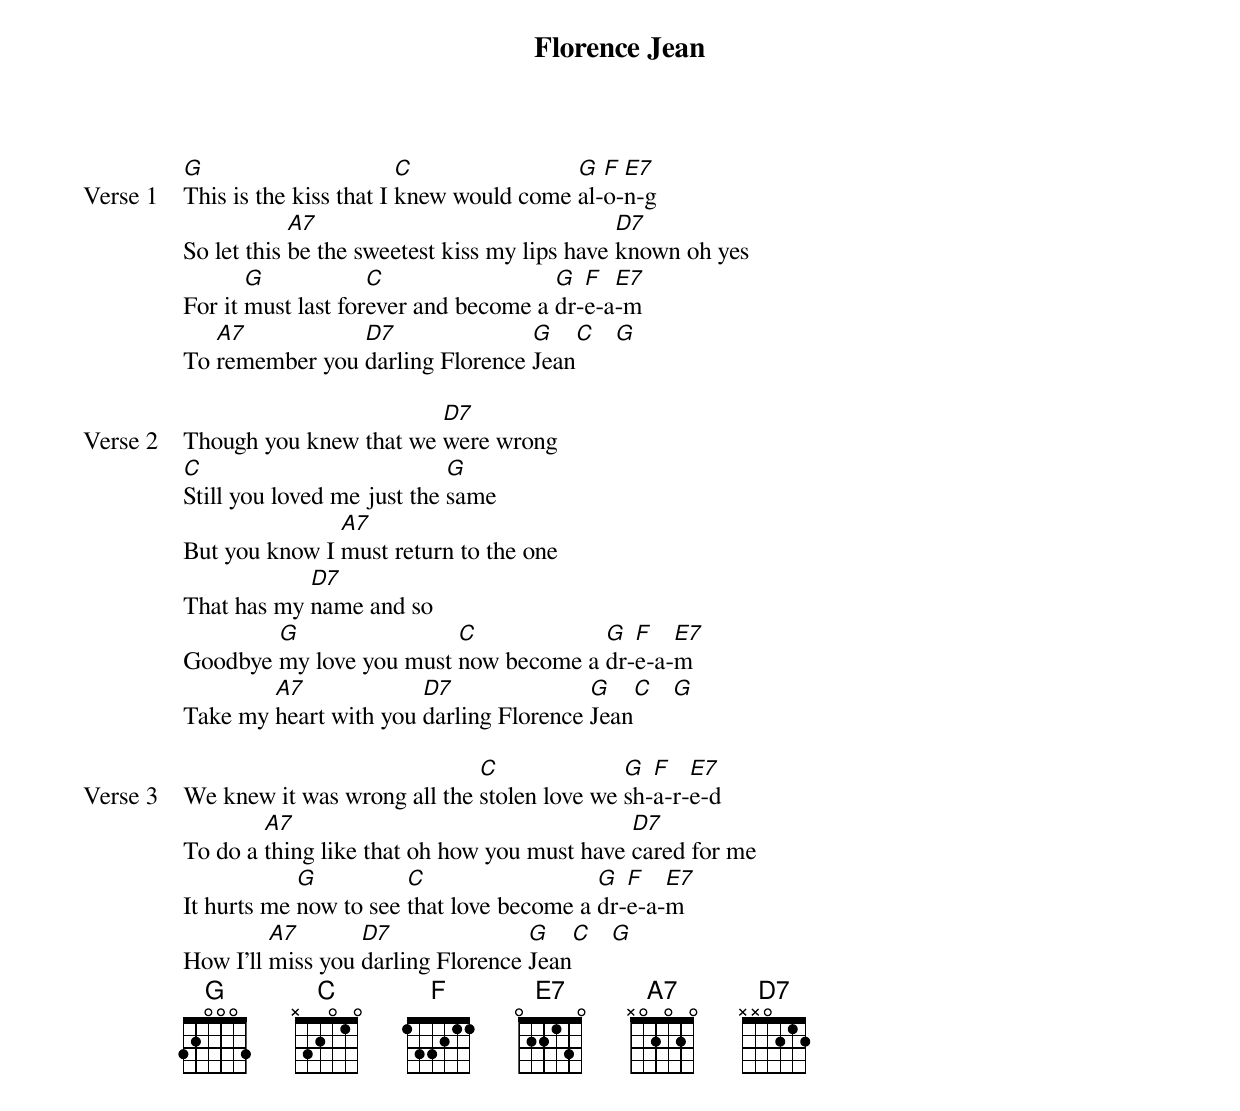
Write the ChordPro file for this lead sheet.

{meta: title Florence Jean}
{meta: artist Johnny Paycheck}
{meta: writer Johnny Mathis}

{start_of_verse: Verse 1}
[G]This is the kiss that I [C]knew would come [G]al-[F]o-[E7]n-g
So let this [A7]be the sweetest kiss my lips have [D7]known oh yes
For it [G]must last for[C]ever and become a [G]dr-[F]e-a[E7]-m
To [A7]remember you [D7]darling Florence [G]Jean[C]   [G]
{end_of_verse}

{start_of_verse: Verse 2}
Though you knew that we [D7]were wrong
[C]Still you loved me just the [G]same
But you know I [A7]must return to the one
That has my [D7]name and so
Goodbye [G]my love you must [C]now become a [G]dr-[F]e-a-[E7]m
Take my [A7]heart with you [D7]darling Florence [G]Jean[C]   [G]
{end_of_verse}

{start_of_verse: Verse 3}
We knew it was wrong all the [C]stolen love we [G]sh-[F]a-r-[E7]e-d
To do a [A7]thing like that oh how you must have [D7]cared for me
It hurts me [G]now to see [C]that love become a [G]dr-[F]e-a-[E7]m
How I'll [A7]miss you [D7]darling Florence [G]Jean[C]   [G]
{end_of_verse}
